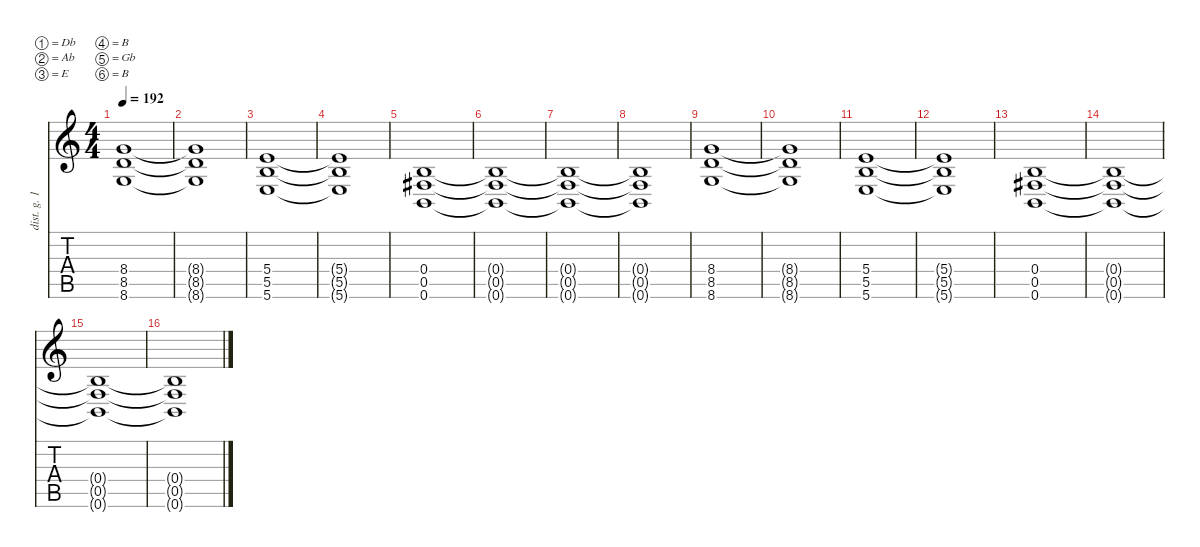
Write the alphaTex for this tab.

\defaultSystemsLayout 4
\hideDynamics
\bracketExtendMode nobrackets
\otherSystemsTrackNameOrientation horizontal
\track ("Distortion Guitar 1" "dist. g. 1") {instrument distortionguitar}
\staff {score tabs}
\tuning (Db4 Ab3 E3 B2 Gb2 B1)
\ts (4 4)
\tempo 192
\clef g2
\ks c
(8.6 8.5 8.4).1{dy ff beam Up} |
(8.6{t} 8.5{t} 8.4{t}).1{beam Up} |
(5.6 5.5 5.4).1{beam Up} |
(5.6{t} 5.5{t} 5.4{t}).1{beam Up} |
(0.6 0.5{acc #} 0.4).1{beam Up} |
(0.6{t} 0.5{t acc #} 0.4{t}).1{beam Up} |
(0.6{t} 0.5{t acc #} 0.4{t}).1{beam Up} |
(0.6{t} 0.5{t acc #} 0.4{t}).1{beam Up} |
(8.6 8.5 8.4).1{beam Up} |
(8.6{t} 8.5{t} 8.4{t}).1{beam Up} |
(5.6 5.5 5.4).1{beam Up} |
(5.6{t} 5.5{t} 5.4{t}).1{beam Up} |
(0.6 0.5{acc #} 0.4).1{beam Up} |
(0.6{t} 0.5{t acc #} 0.4{t}).1{beam Up} |
(0.6{t} 0.5{t acc #} 0.4{t}).1{beam Up} |
(0.6{t} 0.5{t acc #} 0.4{t}).1{beam Up}
